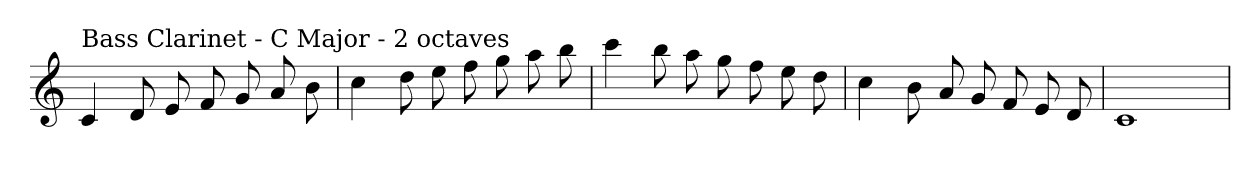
**kern
*part1
*staff1
*clefG2
*k[]
*C:
=
!LO:TX:a:t=Bass Clarinet - C Major - 2 octaves
4c
8d
8e
8f
8g
8a
8b
=
4cc
8dd
8ee
8ff
8gg
8aa
8bb
=
4ccc
8bb
8aa
8gg
8ff
8ee
8dd
=
4cc
8b
8a
8g
8f
8e
8d
=
1c
=
*-
